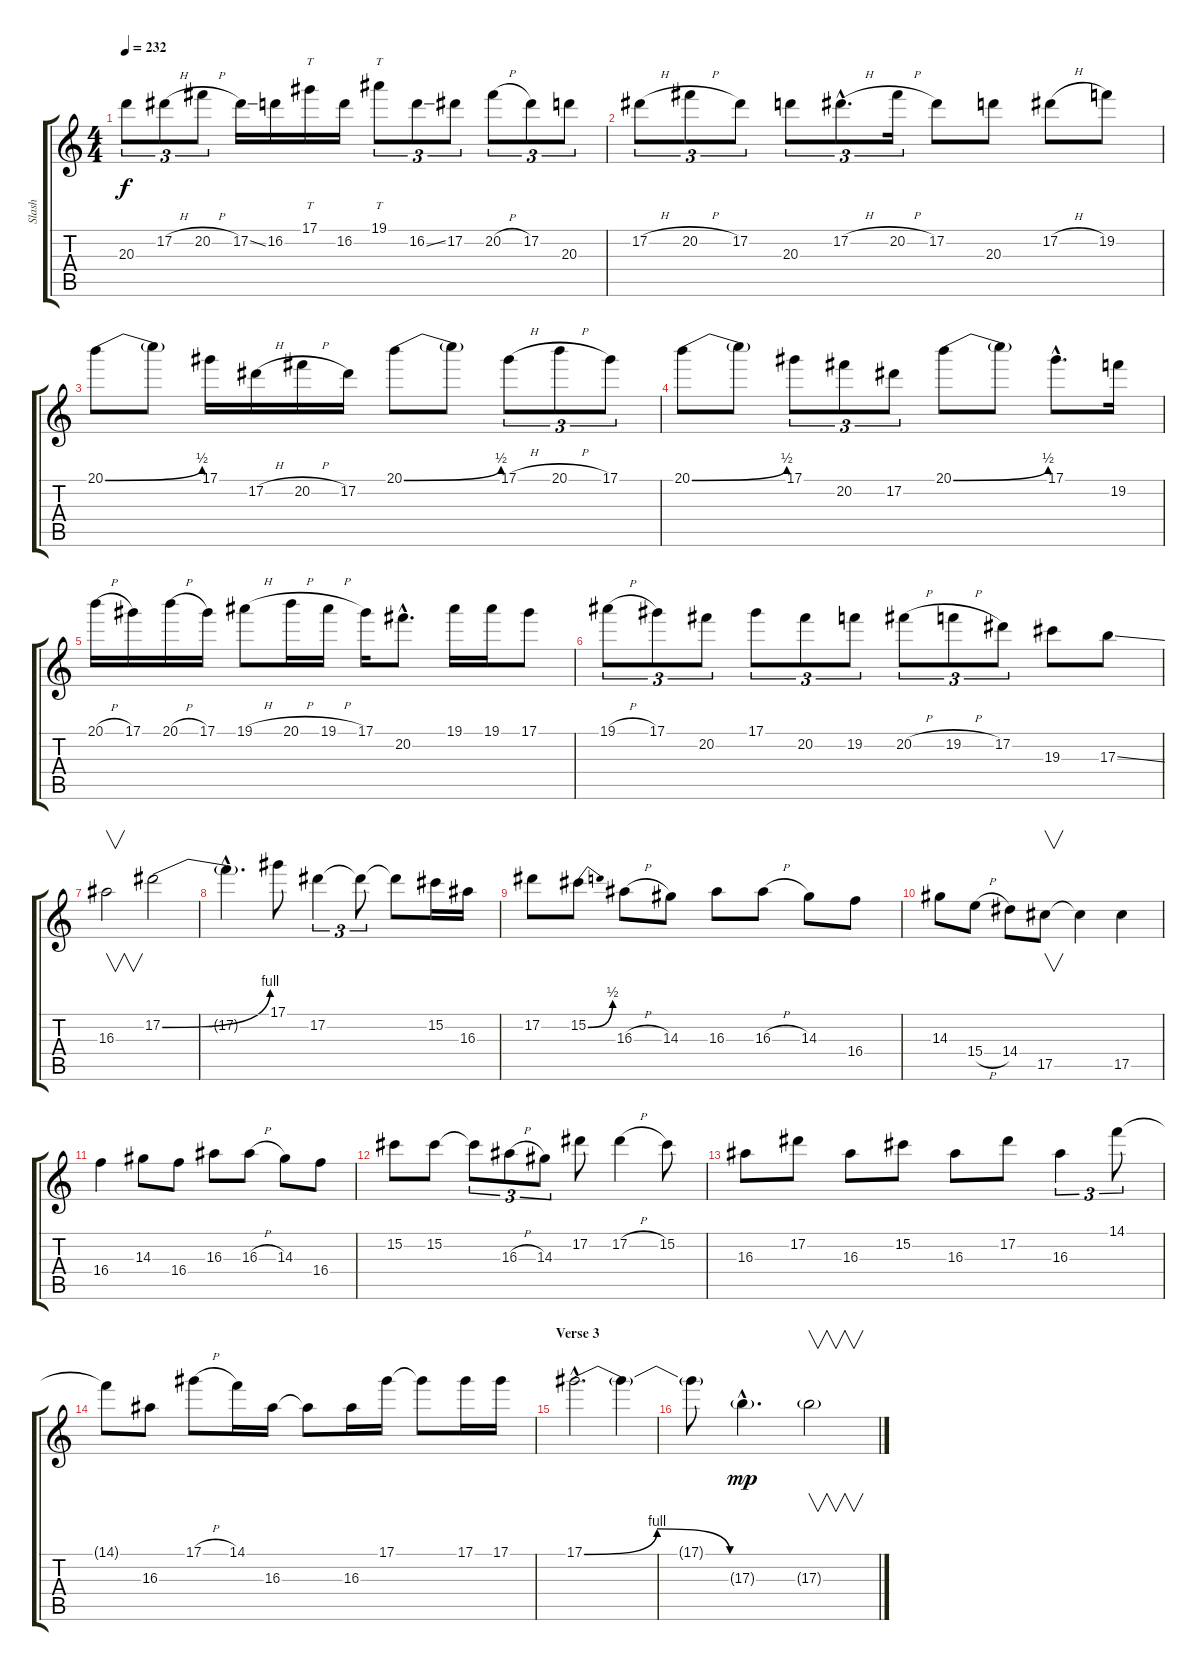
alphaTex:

\track ("Slash" "Slash") {instrument distortionguitar}
\staff {score tabs}
\tuning (Eb4 Bb3 Gb3 Db3 Ab2 Eb2) {hide}
\ts (4 4)
\tempo 232
\clef g2
\ks c
20.3.8{tu (3 2) dy f} 17.2{h}.8{tu (3 2)} 20.2{h}.8{tu (3 2)} 17.2{ss}.16 16.2.16 17.1.16{tt} 16.2.16 19.1.8{tt tu (3 2)} 16.2{ss}.8{tu (3 2)} 17.2.8{tu (3 2)} 20.2{h}.8{tu (3 2)} 17.2.8{tu (3 2)} 20.3.8{tu (3 2)} |
17.2{h}.8{tu (3 2)} 20.2{h}.8{tu (3 2)} 17.2.8{tu (3 2)} 20.3.8{tu (3 2)} 17.2{h hac}.8{d tu (3 2)} 20.2{h}.16{tu (3 2)} 17.2.8 20.3.8 17.2{h}.8 19.2.8 |
20.1{be (bend 0 0 60 2)}.8 20.1{t}.8 17.1.16 17.2{h}.16 20.2{h}.16 17.2.16 20.1{be (bend 0 0 60 2)}.8 20.1{t}.8 17.1{h}.8{tu (3 2)} 20.1{h}.8{tu (3 2)} 17.1.8{tu (3 2)} |
20.1{be (bend 0 0 60 2)}.8 20.1{t}.8 17.1.8{tu (3 2)} 20.2.8{tu (3 2)} 17.2.8{tu (3 2)} 20.1{be (bend 0 0 60 2)}.8 20.1{t}.8 17.1{hac}.8{d} 19.2.16 |
20.1{h}.16 17.1.16 20.1{h}.16 17.1.16 19.1{h}.8 20.1{h}.16 19.1{h}.16 17.1.16 20.2{hac}.8{d} 19.1.16 19.1.16 17.1.8 |
19.1{h}.8{tu (3 2)} 17.1.8{tu (3 2)} 20.2.8{tu (3 2)} 17.1.8{tu (3 2)} 20.2.8{tu (3 2)} 19.2.8{tu (3 2)} 20.2{h}.8{tu (3 2)} 19.2{h}.8{tu (3 2)} 17.2.8{tu (3 2)} 19.3.8 17.3{ss}.8 |
16.3.2{v} 17.2{be (bend 0 0 60 4)}.2 |
17.2{hac t}.4{d} 17.1.8 17.2.4{tu (3 2)} 17.2{t}.8{tu (3 2)} 17.2{t}.8 15.2.16 16.3.16 |
17.2.8 15.2{be (bend 0 0 60 2)}.8 16.3{h}.8 14.3.8 16.3.8 16.3{h}.8 14.3.8 16.4.8 |
14.3.8 15.4{h}.8 14.4.8 17.5.8{v} 17.5{t}.4 17.5.4 |
16.4.4 14.3.8 16.4.8 16.3.8 16.3{h}.8 14.3.8 16.4.8 |
15.2.8 15.2.8 15.2{t}.8{tu (3 2)} 16.3{h}.8{tu (3 2)} 14.3.8{tu (3 2)} 17.2.8 17.2{h}.4 15.2.8 |
16.3.8 17.2.8 16.3.8 15.2.8 16.3.8 17.2.8 16.3.4{tu (3 2)} 14.1.8{tu (3 2)} |
14.1{t}.8 16.3.8 17.1{h}.8 14.1.16 16.3.16 16.3{t}.8 16.3.16 17.1.16 17.1{t}.8 17.1.16 17.1.16 |
\section ("" "Verse 3")
17.1{be (bendrelease 0 0 30 4 45 4 60 0) hac}.2{d} 17.1{t}.4 |
17.1{t}.8 17.3{g hac}.4{d dy mp} 17.3{g}.2{v}
